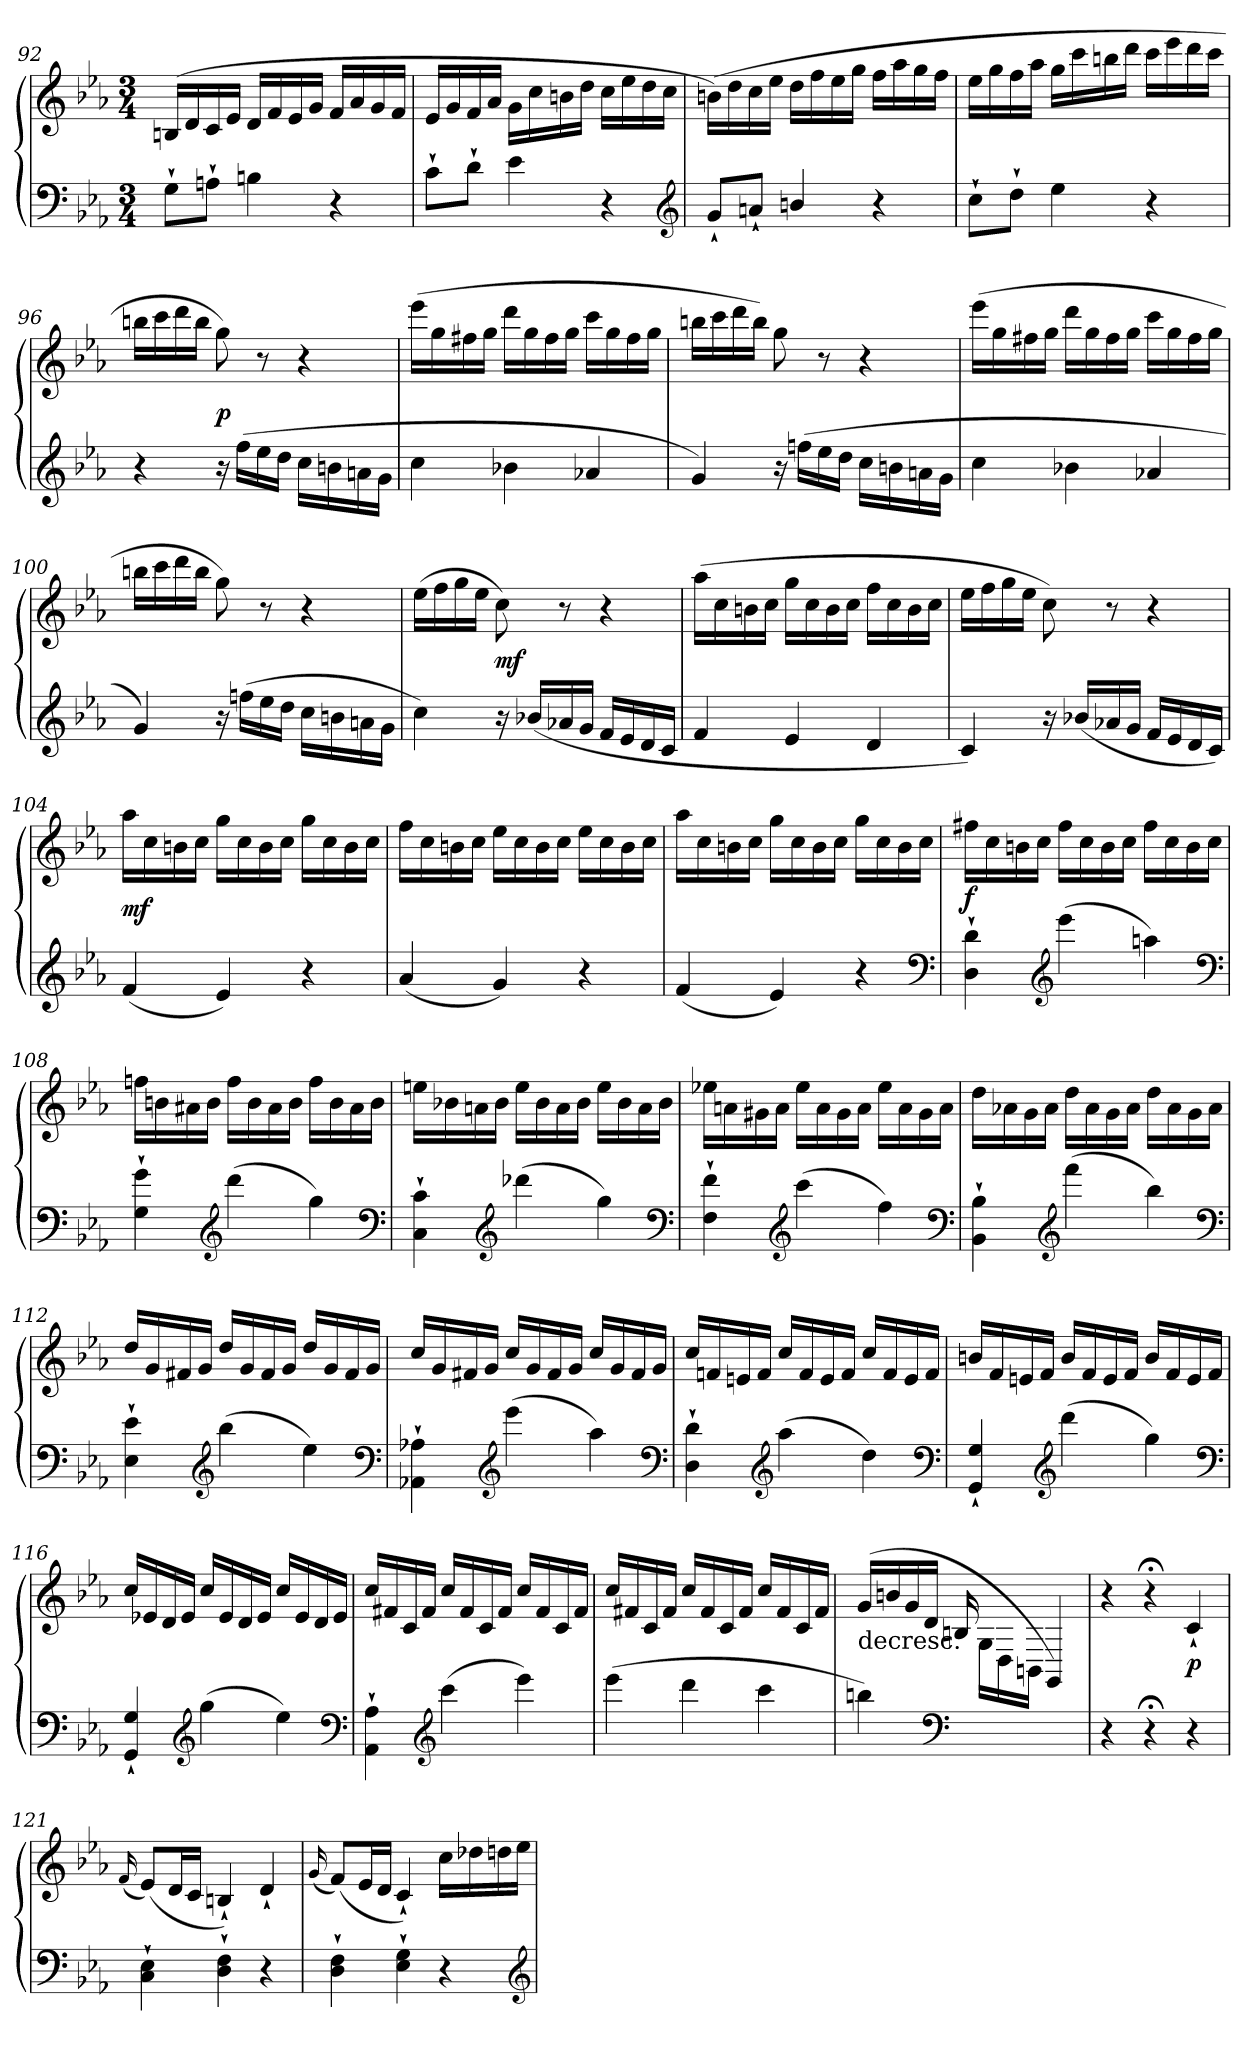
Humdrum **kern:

**kern	**kern	**dynam
*part1	*part1	*part1
*staff2	*staff1	*staff1/2
!!LO:LB:g=z
*clefF4	*clefG2	*
*k[b-e-a-]	*k[b-e-a-]	*
*c:	*c:	*
*M3/4	*M3/4	*
=92	=92	=92
8G`L	(16BnLL	.
.	16d	.
8An`J	16c	.
.	16e-JJ	.
4Bn	16dLL	.
.	16f	.
.	16e-	.
.	16gJJ	.
4r	16fLL	.
.	16a-	.
.	16g	.
.	16fJJ	.
=93	=93	=93
8c`L	16e-LL	.
.	16g	.
8d`J	16f	.
.	16a-JJ	.
4e-	16gLL	.
.	16cc	.
.	16bn	.
.	16ddJJ	.
4r	16ccLL	.
.	16ee-	.
.	16dd	.
.	16ccJJ	.
*clefG2	*	*
=94	=94	=94
8g`L	(16bnLL)	.
.	16dd	.
8an`J	16cc	.
.	16ee-JJ	.
4bn/	16ddLL	.
.	16ff	.
.	16ee-	.
.	16ggJJ	.
4r	16ffLL	.
.	16aa-	.
.	16gg	.
.	16ffJJ	.
=95	=95	=95
8cc`L	16ee-LL	.
.	16gg	.
8dd`J	16ff	.
.	16aa-JJ	.
4ee-	16ggLL	.
.	16ccc	.
.	16bbn	.
.	16dddJJ	.
4r	16cccLL	.
.	16eee-	.
.	16ddd	.
.	16cccJJ	.
!!LO:LB:g=z
=96	=96	=96
4r	16bbnLL	.
.	16ccc	.
.	16ddd	.
.	16bbJJ	.
16r	8gg)	p
(16ffLL	.	.
16ee-	8r	.
16ddJJ	.	.
16cc\LL	4r	.
16bn\	.	.
16an\	.	.
16g\JJ	.	.
=97	=97	=97
4cc	(16eee-LL	.
.	16gg	.
.	16ff#X	.
.	16ggJJ	.
4b-X	16dddLL	.
.	16gg	.
.	16ff#	.
.	16ggJJ	.
4a-X	16cccLL	.
.	16gg	.
.	16ff#	.
.	16ggJJ	.
=98	=98	=98
4g)	16bbnLL	.
.	16ccc	.
.	16ddd	.
.	16bbJJ)	.
16r	8gg	.
(16ffnLL	.	.
16ee-	8r	.
16ddJJ	.	.
16cc\LL	4r	.
16bn\	.	.
16an\	.	.
16g\JJ	.	.
=99	=99	=99
4cc	(16eee-LL	.
.	16gg	.
.	16ff#X	.
.	16ggJJ	.
4b-X	16dddLL	.
.	16gg	.
.	16ff#	.
.	16ggJJ	.
4a-X	16cccLL	.
.	16gg	.
.	16ff#	.
.	16ggJJ	.
!!LO:LB:g=z
=100	=100	=100
4g)	16bbnLL	.
.	16ccc	.
.	16ddd	.
.	16bbJJ	.
16r	8gg)	.
(16ffnLL	.	.
16ee-	8r	.
16ddJJ	.	.
16cc\LL	4r	.
16bn\	.	.
16an\	.	.
16g\JJ	.	.
=101	=101	=101
4cc)	(16ee-LL	.
.	16ff	.
.	16gg	.
.	16ee-JJ	.
16r	8cc)	mf
(16b-XLL	.	.
16a-X	8r	.
16gJJ	.	.
16fLL	4r	.
16e-	.	.
16d	.	.
16cJJ	.	.
=102	=102	=102
4f	(16aa-LL	.
.	16cc	.
.	16bn	.
.	16ccJJ	.
4e-	16ggLL	.
.	16cc	.
.	16b	.
.	16ccJJ	.
4d	16ffLL	.
.	16cc	.
.	16b	.
.	16ccJJ	.
=103	=103	=103
4c)	16ee-LL	.
.	16ff	.
.	16gg	.
.	16ee-JJ	.
16r	8cc)	.
(16b-XLL	.	.
16a-X	8r	.
16gJJ	.	.
16fLL	4r	.
16e-	.	.
16d	.	.
16cJJ)	.	.
!!LO:LB:g=z
=104	=104	=104
(4f	16aa-LL	mf
.	16cc	.
.	16bn	.
.	16ccJJ	.
4e-)	16ggLL	.
.	16cc	.
.	16b	.
.	16ccJJ	.
4r	16ggLL	.
.	16cc	.
.	16b	.
.	16ccJJ	.
=105	=105	=105
(4a-	16ffLL	.
.	16cc	.
.	16bn	.
.	16ccJJ	.
4g)	16ee-LL	.
.	16cc	.
.	16b	.
.	16ccJJ	.
4r	16ee-LL	.
.	16cc	.
.	16b	.
.	16ccJJ	.
=106	=106	=106
(4f	16aa-LL	.
.	16cc	.
.	16bn	.
.	16ccJJ	.
4e-)	16ggLL	.
.	16cc	.
.	16b	.
.	16ccJJ	.
4r	16ggLL	.
.	16cc	.
.	16b	.
.	16ccJJ	.
*clefF4	*	*
!!LO:LB:g=z
=107	=107	=107
4D` 4d`	16ff#XLL	f
.	16cc	.
.	16bn	.
.	16ccJJ	.
*clefG2	*	*
(4eee-	16ff#LL	.
.	16cc	.
.	16b	.
.	16ccJJ	.
4aan)	16ff#LL	.
.	16cc	.
.	16b	.
.	16ccJJ	.
*clefF4	*	*
=108	=108	=108
4G` 4g`	16ffnLL	.
.	16bn	.
.	16a#X	.
.	16bJJ	.
*clefG2	*	*
(4ddd	16ffLL	.
.	16b	.
.	16a#	.
.	16bJJ	.
4gg)	16ffLL	.
.	16b	.
.	16a#	.
.	16bJJ	.
*clefF4	*	*
=109	=109	=109
4C` 4c`	16eenLL	.
.	16b-X	.
.	16an	.
.	16b-JJ	.
*clefG2	*	*
(4ddd-X	16eeLL	.
.	16b-	.
.	16a	.
.	16b-JJ	.
4gg)	16eeLL	.
.	16b-	.
.	16a	.
.	16b-JJ	.
*clefF4	*	*
!!LO:LB:g=z
=110	=110	=110
4F` 4f`	16ee-X\LL	.
.	16an\	.
.	16g#X\	.
.	16a\JJ	.
*clefG2	*	*
(4ccc	16ee-\LL	.
.	16a\	.
.	16g#\	.
.	16a\JJ	.
4ff)	16ee-\LL	.
.	16a\	.
.	16g#\	.
.	16a\JJ	.
*clefF4	*	*
=111	=111	=111
4BB-` 4B-`	16ddLL	.
.	16a-X	.
.	16g	.
.	16a-JJ	.
*clefG2	*	*
(4fff	16ddLL	.
.	16a-	.
.	16g	.
.	16a-JJ	.
4bb-)	16ddLL	.
.	16a-	.
.	16g	.
.	16a-JJ	.
*clefF4	*	*
=112	=112	=112
4E-` 4e-`	16ddLL	.
.	16g	.
.	16f#X	.
.	16gJJ	.
*clefG2	*	*
(4bb-	16ddLL	.
.	16g	.
.	16f#	.
.	16gJJ	.
4ee-)	16ddLL	.
.	16g	.
.	16f#	.
.	16gJJ	.
*clefF4	*	*
!!LO:LB:g=z
=113	=113	=113
4AA-X` 4A-X`	16ccLL	.
.	16g	.
.	16f#X	.
.	16gJJ	.
*clefG2	*	*
(4eee-	16ccLL	.
.	16g	.
.	16f#	.
.	16gJJ	.
4aa-)	16ccLL	.
.	16g	.
.	16f#	.
.	16gJJ	.
*clefF4	*	*
=114	=114	=114
4D` 4d`	16ccLL	.
.	16fn	.
.	16en	.
.	16fJJ	.
*clefG2	*	*
(4aa-	16ccLL	.
.	16f	.
.	16e	.
.	16fJJ	.
4dd)	16ccLL	.
.	16f	.
.	16e	.
.	16fJJ	.
*clefF4	*	*
=115	=115	=115
4GG` 4G`	16bnLL	.
.	16f	.
.	16en	.
.	16fJJ	.
*clefG2	*	*
(4ddd	16bLL	.
.	16f	.
.	16e	.
.	16fJJ	.
4gg)	16bLL	.
.	16f	.
.	16e	.
.	16fJJ	.
*clefF4	*	*
!!LO:LB:g=z
=116	=116	=116
4GG` 4G`	16ccLL	.
.	16e-X	.
.	16d	.
.	16e-JJ	.
*clefG2	*	*
(4gg	16ccLL	.
.	16e-	.
.	16d	.
.	16e-JJ	.
4ee-)	16ccLL	.
.	16e-	.
.	16d	.
.	16e-JJ	.
*clefF4	*	*
=117	=117	=117
4AA-` 4A-`	16ccLL	.
.	16f#X	.
.	16c	.
.	16f#JJ	.
*clefG2	*	*
(4ccc	16ccLL	.
.	16f#	.
.	16c	.
.	16f#JJ	.
4eee-)	16ccLL	.
.	16f#	.
.	16c	.
.	16f#JJ	.
=118	=118	=118
(4eee-	16ccLL	.
.	16f#X	.
.	16c	.
.	16f#JJ	.
4ddd	16ccLL	.
.	16f#	.
.	16c	.
.	16f#JJ	.
4ccc	16ccLL	.
.	16f#	.
.	16c	.
.	16f#JJ	.
!!LO:LB:g=z
=119	=119	=119
!	!LO:TX:c:t=decresc.	!
4bbn)	(>16gLL	.
.	16bn	.
.	16g	.
.	16dJJ	.
*clefF4	*	*
2ryy	16Bn	.
.	16G\LL	.
.	16D\	.
.	16BBn\JJ	.
.	4GG/)	.
=120	=120	=120
4r	4r	.
4r;<	4r;<	.
4r	4c`	p
=121	=121	=121
.	(16qqf	.
4C` 4E-`	(8e-L)	.
.	16dL	.
.	16cJJ	.
4D` 4F`	4Bn`)	.
4r	4d`	.
=122	=122	=122
.	(16qqg	.
4D` 4F`	(8fL)	.
.	16e-L	.
.	16dJJ	.
4E-` 4G`	4c`)	.
4r	16ccLL	.
.	16dd-X	.
.	16ddn	.
.	16ee-JJ	.
*clefG2	*	*
=	=	=
*-	*-	*-
